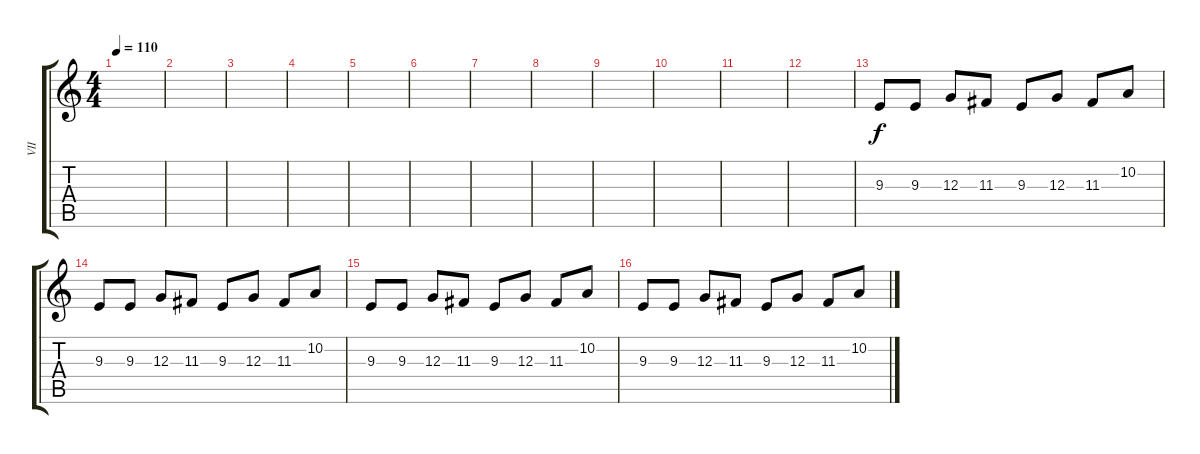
\track ("VII" "VII") {instrument glockenspiel}
\staff {score tabs}
\tuning (E4 B3 G3 D3 A2 E2) {hide}
\ts (4 4)
\tempo 110
\clef g2
\ks c
|
|
|
|
|
|
|
|
|
|
|
|
9.3.8 9.3.8 12.3.8 11.3.8 9.3.8 12.3.8 11.3.8 10.2.8 |
9.3.8 9.3.8 12.3.8 11.3.8 9.3.8 12.3.8 11.3.8 10.2.8 |
9.3.8 9.3.8 12.3.8 11.3.8 9.3.8 12.3.8 11.3.8 10.2.8 |
9.3.8 9.3.8 12.3.8 11.3.8 9.3.8 12.3.8 11.3.8 10.2.8
